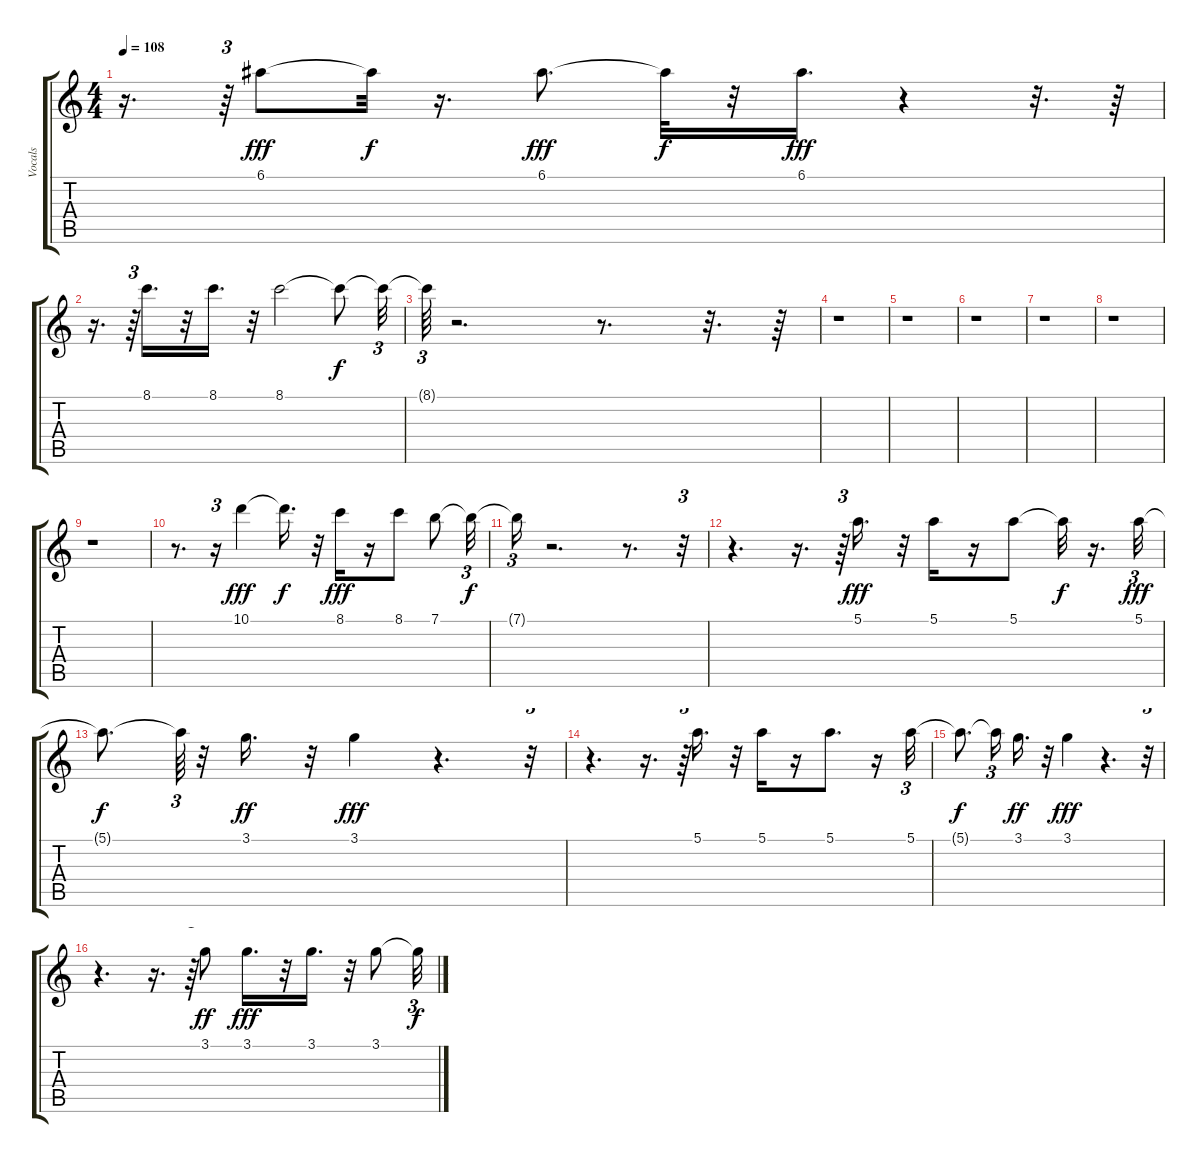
\track ("Vocals" "Vocals") {instrument overdrivenguitar}
\staff {score tabs}
\tuning (E4 B3 G3 D3 A2 E2) {hide}
\ts (4 4)
\tempo 108
\clef g2
\ks c
r.16{d dy ff} r.64{tu (3 2)} 6.1.8{dy fff} 6.1{t}.32{dy f} r.16{d} 6.1.8{d dy fff} 6.1{t}.32{dy f} r.32 6.1.16{d dy fff} r.4 r.32{d} r.64 |
r.16{d} r.64{tu (3 2)} 8.1.16{d} r.32 8.1.16{d} r.32 8.1.2 8.1{t}.8{dy f} 8.1{t}.32{tu (3 2)} |
8.1{t}.64{tu (3 2)} r.2{d} r.8{d} r.32{d} r.64 |
r.1 |
r.1 |
r.1 |
r.1 |
r.1 |
r.1 |
r.8{d} r.16{tu (3 2)} 10.1.4{dy fff} 10.1{t}.16{d dy f} r.32 8.1.16{dy fff} r.16 8.1.8 7.1.8 7.1{t}.32{tu (3 2) dy f} |
7.1{t}.16{tu (3 2)} r.2{d} r.8{d} r.32{tu (3 2)} |
r.4{d} r.16{d} r.64{tu (3 2)} 5.1.16{d dy fff} r.32 5.1.16 r.16 5.1.8 5.1{t}.32{dy f} r.16{d} 5.1.32{tu (3 2) dy fff} |
5.1{t}.8{d dy f} 5.1{t}.64{tu (3 2)} r.32 3.1.16{d dy ff} r.32 3.1.4{dy fff} r.4{d} r.32{tu (3 2)} |
r.4{d} r.16{d} r.64{tu (3 2)} 5.1.16{d} r.32 5.1.16 r.16 5.1.8{d} r.16 5.1.32{tu (3 2)} |
5.1{t}.8{d dy f} 5.1{t}.16{tu (3 2)} 3.1.16{d dy ff} r.32 3.1.4{dy fff} r.4{d} r.32{tu (3 2)} |
r.4{d} r.16{d} r.64{tu (3 2)} 3.1.8{dy ff} 3.1.16{d dy fff} r.32 3.1.16{d} r.32 3.1.8 3.1{t}.32{tu (3 2) dy f}
